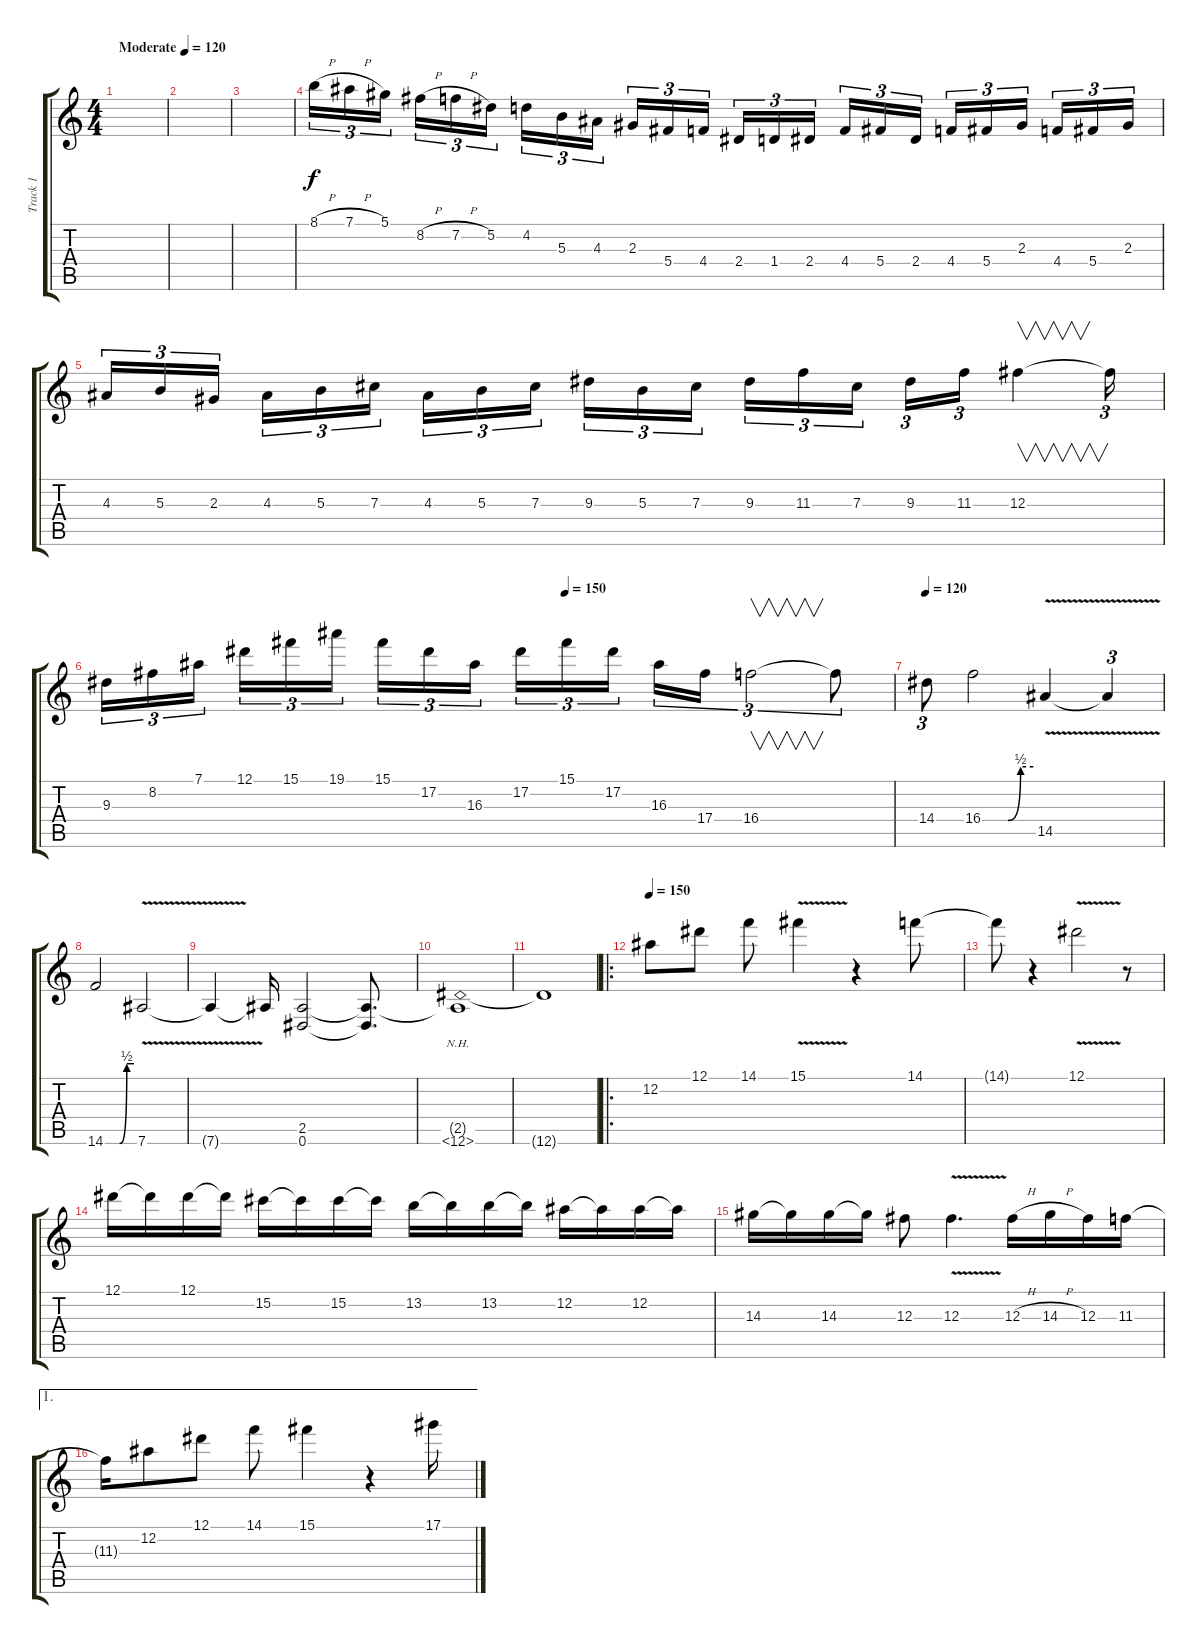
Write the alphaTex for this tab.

\track ("Track 1" "Track 1") {instrument overdrivenguitar}
\staff {score tabs}
\tuning (Eb4 Bb3 Gb3 Db3 Ab2 Eb2) {hide}
\ts (4 4)
\tempo (120 "Moderate")
\clef g2
\ks c
|
|
|
8.1{h}.16{tu (3 2)} 7.1{h}.16{tu (3 2)} 5.1.16{tu (3 2) beam splitsecondary} 8.2{h}.16{tu (3 2)} 7.2{h}.16{tu (3 2)} 5.2.16{tu (3 2)} 4.2.16{tu (3 2)} 5.3.16{tu (3 2)} 4.3.16{tu (3 2) beam splitsecondary} 2.3.16{tu (3 2)} 5.4.16{tu (3 2)} 4.4.16{tu (3 2)} 2.4.16{tu (3 2)} 1.4.16{tu (3 2)} 2.4.16{tu (3 2) beam splitsecondary} 4.4.16{tu (3 2)} 5.4.16{tu (3 2)} 2.4.16{tu (3 2)} 4.4.16{tu (3 2)} 5.4.16{tu (3 2)} 2.3.16{tu (3 2) beam splitsecondary} 4.4.16{tu (3 2)} 5.4.16{tu (3 2)} 2.3.16{tu (3 2)} |
4.3.16{tu (3 2)} 5.3.16{tu (3 2)} 2.3.16{tu (3 2) beam splitsecondary} 4.3.16{tu (3 2)} 5.3.16{tu (3 2)} 7.3.16{tu (3 2)} 4.3.16{tu (3 2)} 5.3.16{tu (3 2)} 7.3.16{tu (3 2) beam splitsecondary} 9.3.16{tu (3 2)} 5.3.16{tu (3 2)} 7.3.16{tu (3 2)} 9.3.16{tu (3 2)} 11.3.16{tu (3 2)} 7.3.16{tu (3 2) beam splitsecondary} 9.3.16{tu (3 2)} 11.3.16{tu (3 2)} 12.3.4{v} 12.3{t}.16{tu (3 2)} |
\tempo (150 0.5833333333333334)
9.3.16{tu (3 2)} 8.2.16{tu (3 2)} 7.1.16{tu (3 2) beam splitsecondary} 12.1.16{tu (3 2)} 15.1.16{tu (3 2)} 19.1.16{tu (3 2)} 15.1.16{tu (3 2)} 17.2.16{tu (3 2)} 16.3.16{tu (3 2) beam splitsecondary} 17.2.16{tu (3 2)} 15.1.16{tu (3 2)} 17.2.16{tu (3 2)} 16.3.16{tu (3 2)} 17.4.16{tu (3 2)} 16.4.2{v tu (3 2)} 16.4{t}.8{tu (3 2)} |
\tempo 120
14.4.8{tu (3 2)} 16.4{be (custom 0 0 30 0 45 2 60 2)}.2 14.5{v}.4 14.5{t}.4{tu (3 2)} |
14.6{be (custom 0 0 30 0 45 2 60 2)}.2 7.6{v}.2 |
7.6{t}.4 7.6{t}.16 (2.5 0.6).2 (2.5{t} 0.6{t}).8{d} |
(2.5{t} 12.6{nh}).1 |
12.6{t}.1 |
\ro
\tempo 150
12.2.8 12.1.8 14.1.8 15.1{v}.4 r.4 14.1.8 |
14.1{t}.8 r.4 12.1{v}.2 r.8 |
12.1.16 12.1{t}.16 12.1.16 12.1{t}.16 15.2.16 15.2{t}.16 15.2.16 15.2{t}.16 13.2.16 13.2{t}.16 13.2.16 13.2{t}.16 12.2.16 12.2{t}.16 12.2.16 12.2{t}.16 |
14.3.16 14.3{t}.16 14.3.16 14.3{t}.16 12.3.8 12.3{v}.4{d} 12.3{h}.16 14.3{h}.16 12.3.16 11.3.16 |
\ae 1
11.3{t}.16 12.2.8 12.1.8 14.1.8 15.1.4 r.4 17.1.16
